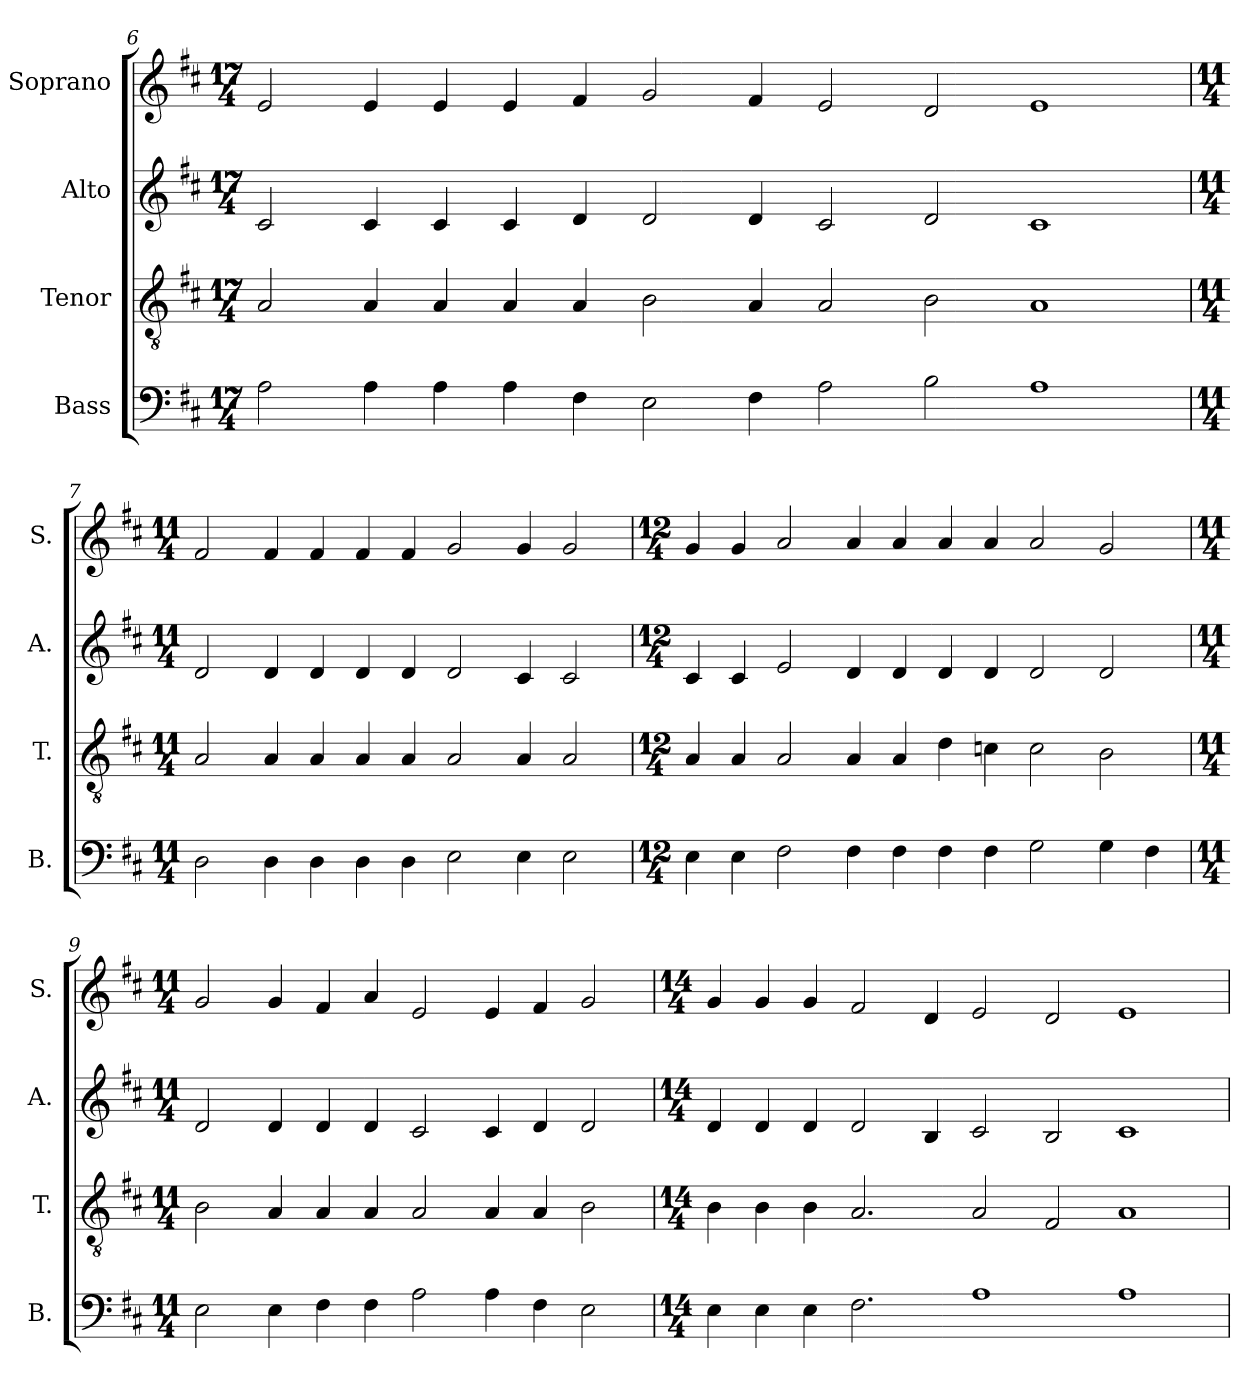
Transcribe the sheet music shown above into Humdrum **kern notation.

**kern	**kern	**kern	**kern
*part4	*part3	*part2	*part1
*staff4	*staff3	*staff2	*staff1
*I"Bass	*I"Tenor	*I"Alto	*I"Soprano
*I'B.	*I'T.	*I'A.	*I'S.
!!LO:LB:g=z
*clefF4	*clefGv2	*clefG2	*clefG2
*	*ITrd7c12	*	*
*k[f#c#]	*k[f#c#]	*k[f#c#]	*k[f#c#]
*D:	*D:	*D:	*D:
*M17/4	*M17/4	*M17/4	*M17/4
=6	=6	=6	=6
2Ai\	2AAi/	2c#i/	2ei/
4Ai\	4AAi/	4c#i/	4ei/
4Ai\	4AAi/	4c#i/	4ei/
4Ai\	4AAi/	4c#i/	4ei/
4F#i\	4AAi/	4di/	4f#i/
2Ei\	2BBi\	2di/	2gi/
4F#i\	4AAi/	4di/	4f#i/
2Ai\	2AAi/	2c#i/	2ei/
2Bi\	2BBi\	2di/	2di/
1Ai	1AAi	1c#i	1ei
=7	=7	=7	=7
*M11/4	*M11/4	*M11/4	*M11/4
2Di\	2AAi/	2di/	2f#Zi/
4Di\	4AAi/	4di/	4f#i/
4Di\	4AAi/	4di/	4f#i/
4Di\	4AAi/	4di/	4f#i/
4Di\	4AAi/	4di/	4f#i/
2Ei\	2AAi/	2di/	2gi/
4Ei\	4AAi/	4c#i/	4gi/
2Ei\	2AAi/	2c#i/	2gi/
!!LO:PB:g=z
=8	=8	=8	=8
*M12/4	*M12/4	*M12/4	*M12/4
4Ei\	4AAi/	4c#i/	4gi/
4Ei\	4AAi/	4c#i/	4gi/
2F#i\	2AAi/	2ei/	2ai/
4F#i\	4AAi/	4di/	4ai/
4F#i\	4AAi/	4di/	4ai/
4F#i\	4Di\	4di/	4ai/
4F#i\	4Cni\	4di/	4ai/
2Gi\	2Ci\	2di/	2ai/
4Gi\	2BBi\	2di/	2gi/
4F#i\	.	.	.
=9	=9	=9	=9
*M11/4	*M11/4	*M11/4	*M11/4
2Ei\	2BBi\	2di/	2gi/
4Ei\	4AAi/	4di/	4gi/
4F#i\	4AAi/	4di/	4f#i/
4F#i\	4AAi/	4di/	4ai/
2Ai\	2AAi/	2c#i/	2ei/
4Ai\	4AAi/	4c#i/	4ei/
4F#i\	4AAi/	4di/	4f#i/
2Ei\	2BBi\	2di/	2gi/
=10	=10	=10	=10
*M14/4	*M14/4	*M14/4	*M14/4
4Ei\	4BBi\	4di/	4gi/
4Ei\	4BBi\	4di/	4gi/
4Ei\	4BBi\	4di/	4gi/
2.F#i\	2.AAi/	2di/	2f#i/
.	.	4Bi/	4di/
1Ai	2AAi/	2c#i/	2ei/
.	2FF#i/	2Bi/	2di/
1Ai	1AAi	1c#i	1ei
=	=	=	=
*-	*-	*-	*-
